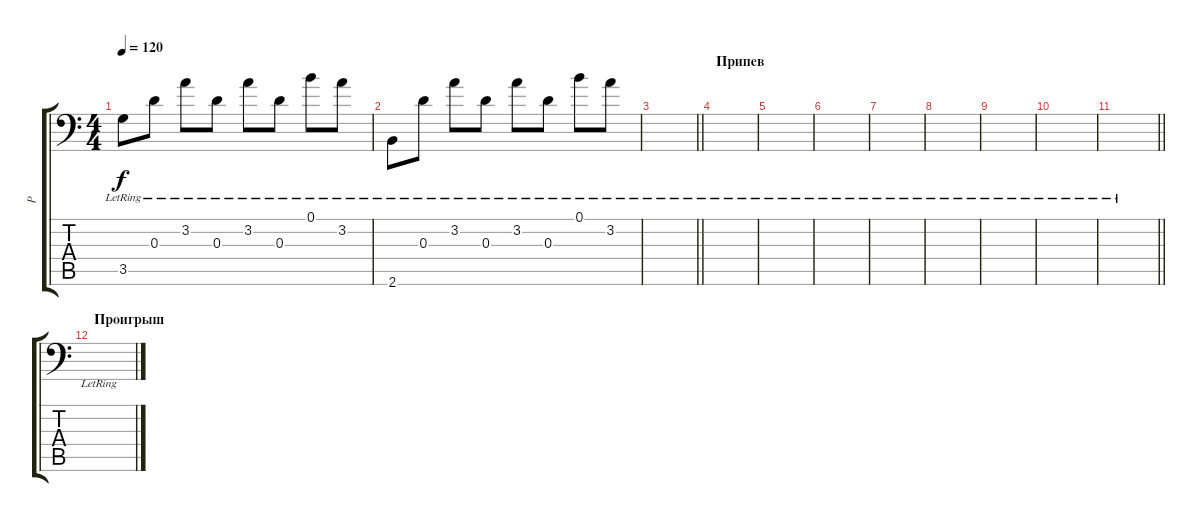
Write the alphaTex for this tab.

\track ("Р" "Р") {instrument electricguitarclean}
\staff {score tabs}
\tuning (B3 Gb3 D3 A2 E2 A1) {hide}
\ts (4 4)
\tempo 120
\clef f4
\ks c
3.5{lr}.8{dy f} 0.3{lr}.8 3.2{lr}.8 0.3{lr}.8 3.2{lr}.8 0.3{lr}.8 0.1{lr}.8 3.2{lr}.8 |
2.6{lr}.8 0.3{lr}.8 3.2{lr}.8 0.3{lr}.8 3.2{lr}.8 0.3{lr}.8 0.1{lr}.8 3.2{lr}.8 |
\barLineRight lightlight
|
\section ("" "Припев")
|
|
|
|
|
|
|
\barLineRight lightlight
|
\section ("" "Проигрыш")
